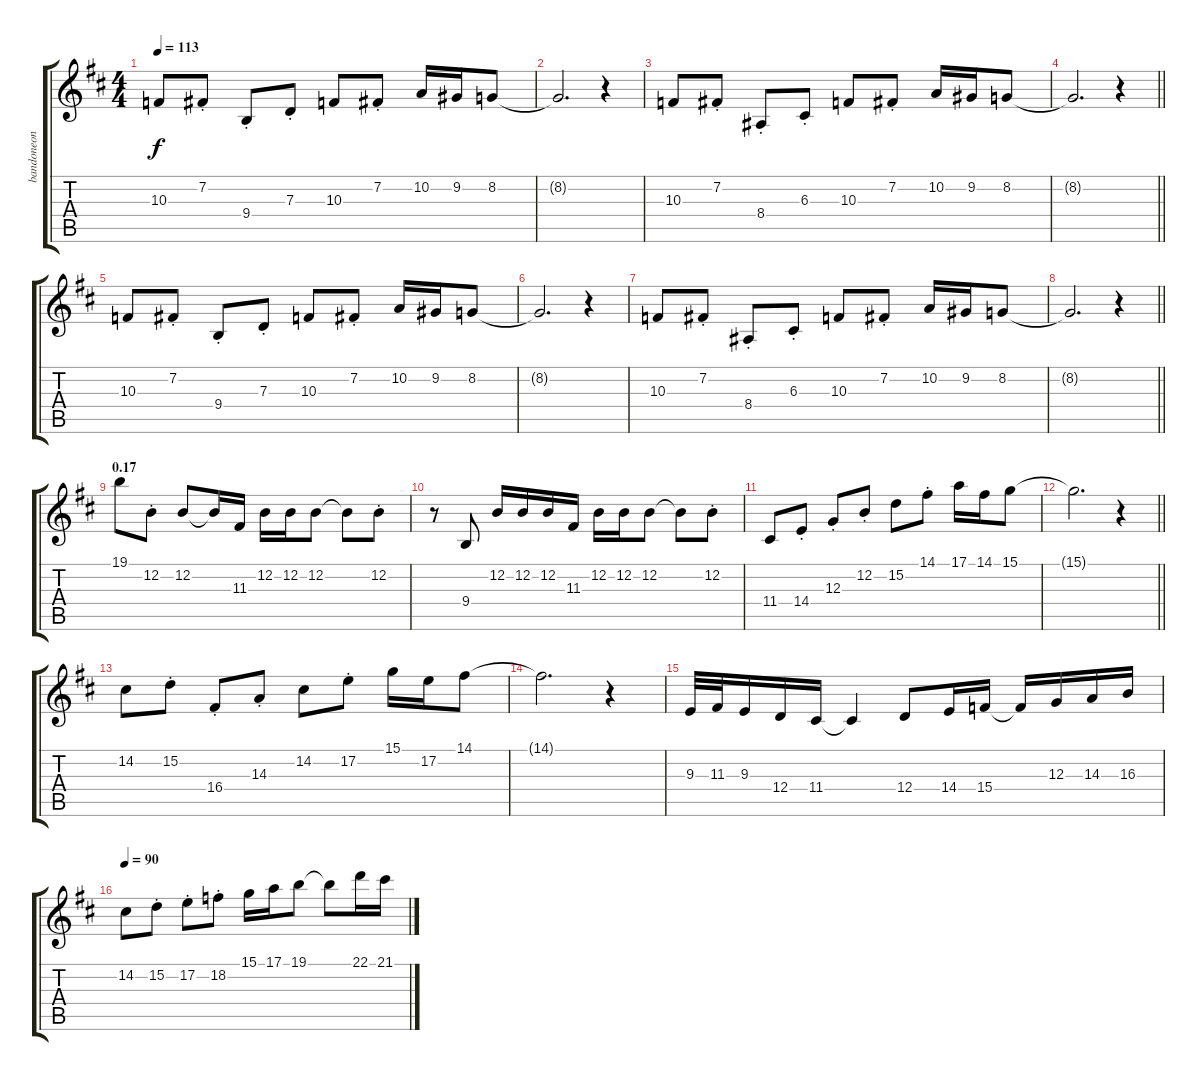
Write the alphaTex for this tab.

\track ("bandoneon 1" "bandoneon ") {instrument tangoaccordion}
\staff {score tabs}
\tuning (E4 B3 G3 D3 A2 E2) {hide}
\ts (4 4)
\tempo 113
\clef g2
\ks d
10.3.8{dy f instrument tangoaccordion} 7.2{st}.8 9.4{st}.8 7.3{st}.8 10.3.8 7.2{st}.8 10.2.16 9.2.16 8.2.8 |
8.2{t}.2{d} r.4 |
10.3.8 7.2{st}.8 8.4{st}.8 6.3{st}.8 10.3.8 7.2{st}.8 10.2.16 9.2.16 8.2.8 |
\barLineRight lightlight
8.2{t}.2{d} r.4 |
10.3.8 7.2{st}.8 9.4{st}.8 7.3{st}.8 10.3.8 7.2{st}.8 10.2.16 9.2.16 8.2.8 |
8.2{t}.2{d} r.4 |
10.3.8 7.2{st}.8 8.4{st}.8 6.3{st}.8 10.3.8 7.2{st}.8 10.2.16 9.2.16 8.2.8 |
\barLineRight lightlight
8.2{t}.2{d} r.4 |
\section ("" "0.17")
19.1.8 12.2{st}.8 12.2.8 12.2{t}.16 11.3.16 12.2.16 12.2.16 12.2.8 12.2{t}.8 12.2{st}.8 |
r.8 9.4.8 12.2.16 12.2.16 12.2.16 11.3.16 12.2.16 12.2.16 12.2.8 12.2{t}.8 12.2{st}.8 |
11.4.8 14.4{st}.8 12.3{st}.8 12.2{st}.8 15.2.8 14.1{st}.8 17.1.16 14.1.16 15.1.8 |
\barLineRight lightlight
15.1{t}.2{d} r.4 |
14.2.8 15.2{st}.8 16.4{st}.8 14.3{st}.8 14.2.8 17.2{st}.8 15.1.16 17.2.16 14.1.8 |
14.1{t}.2{d} r.4 |
9.3.32 11.3.32 9.3.16 12.4.16 11.4.16 11.4{t}.4 12.4.8 14.4.16 15.4.16 15.4{t}.16 12.3.16 14.3.16 16.3.16 |
\tempo 90
14.2.8 15.2{st}.8 17.2{st}.8 18.2{st}.8 15.1.16 17.1.16 19.1.8 19.1{t}.8 22.1.16 21.1.16
